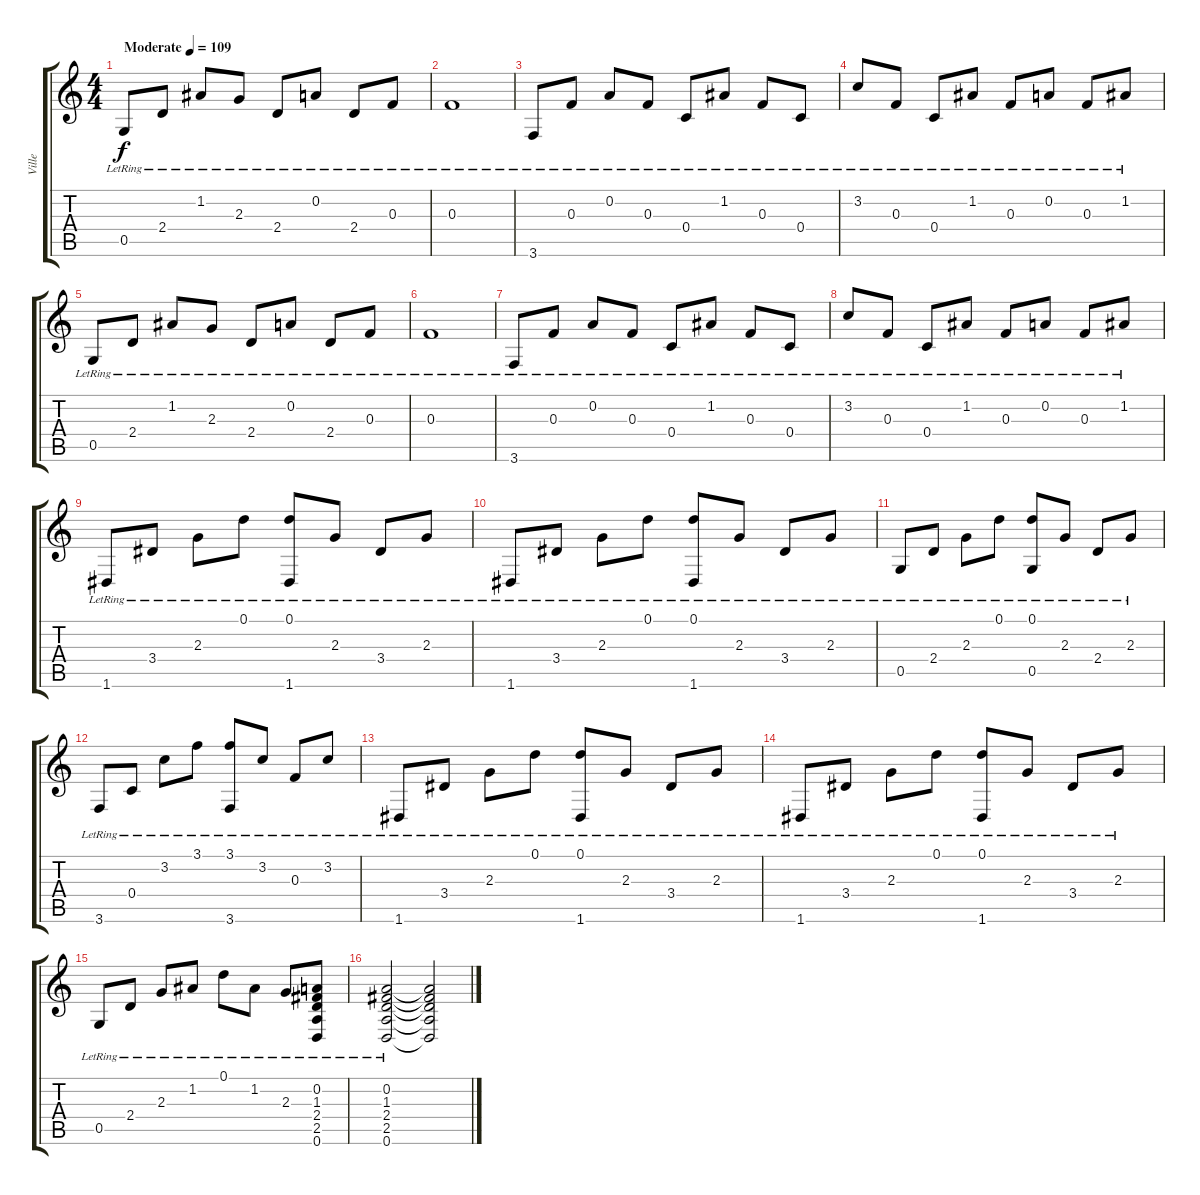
\track ("Ville" "Ville") {instrument acousticguitarnylon}
\staff {score tabs}
\tuning (D4 A3 F3 C3 G2 D2) {hide}
\ts (4 4)
\tempo (109 "Moderate")
\clef g2
\ks c
0.5{lr}.8{dy f instrument acousticguitarnylon} 2.4{lr}.8 1.2{lr}.8 2.3{lr}.8 2.4{lr}.8 0.2{lr}.8 2.4{lr}.8 0.3{lr}.8 |
0.3{lr}.1 |
3.6{lr}.8 0.3{lr}.8 0.2{lr}.8 0.3{lr}.8 0.4{lr}.8 1.2{lr}.8 0.3{lr}.8 0.4{lr}.8 |
3.2{lr}.8 0.3{lr}.8 0.4{lr}.8 1.2{lr}.8 0.3{lr}.8 0.2{lr}.8 0.3{lr}.8 1.2{lr}.8 |
0.5{lr}.8 2.4{lr}.8 1.2{lr}.8 2.3{lr}.8 2.4{lr}.8 0.2{lr}.8 2.4{lr}.8 0.3{lr}.8 |
0.3{lr}.1 |
3.6{lr}.8 0.3{lr}.8 0.2{lr}.8 0.3{lr}.8 0.4{lr}.8 1.2{lr}.8 0.3{lr}.8 0.4{lr}.8 |
3.2{lr}.8 0.3{lr}.8 0.4{lr}.8 1.2{lr}.8 0.3{lr}.8 0.2{lr}.8 0.3{lr}.8 1.2{lr}.8 |
1.6{lr}.8 3.4{lr}.8 2.3{lr}.8 0.1{lr}.8 (0.1{lr} 1.6{lr}).8 2.3{lr}.8 3.4{lr}.8 2.3{lr}.8 |
1.6{lr}.8 3.4{lr}.8 2.3{lr}.8 0.1{lr}.8 (0.1{lr} 1.6{lr}).8 2.3{lr}.8 3.4{lr}.8 2.3{lr}.8 |
0.5{lr}.8 2.4{lr}.8 2.3{lr}.8 0.1{lr}.8 (0.1{lr} 0.5{lr}).8 2.3{lr}.8 2.4{lr}.8 2.3{lr}.8 |
3.6{lr}.8 0.4{lr}.8 3.2{lr}.8 3.1{lr}.8 (3.1{lr} 3.6{lr}).8 3.2{lr}.8 0.3{lr}.8 3.2{lr}.8 |
1.6{lr}.8 3.4{lr}.8 2.3{lr}.8 0.1{lr}.8 (0.1{lr} 1.6{lr}).8 2.3{lr}.8 3.4{lr}.8 2.3{lr}.8 |
1.6{lr}.8 3.4{lr}.8 2.3{lr}.8 0.1{lr}.8 (0.1{lr} 1.6{lr}).8 2.3{lr}.8 3.4{lr}.8 2.3{lr}.8 |
0.5{lr}.8 2.4{lr}.8 2.3{lr}.8 1.2{lr}.8 0.1{lr}.8 1.2{lr}.8 2.3{lr}.8 (0.2{lr} 1.3{lr} 2.4{lr} 2.5{lr} 0.6).8 |
(0.2{lr} 1.3{lr} 2.4{lr} 2.5{lr} 0.6).2 (0.2{t} 1.3{t} 2.4{t} 2.5{t} 0.6{t}).2
